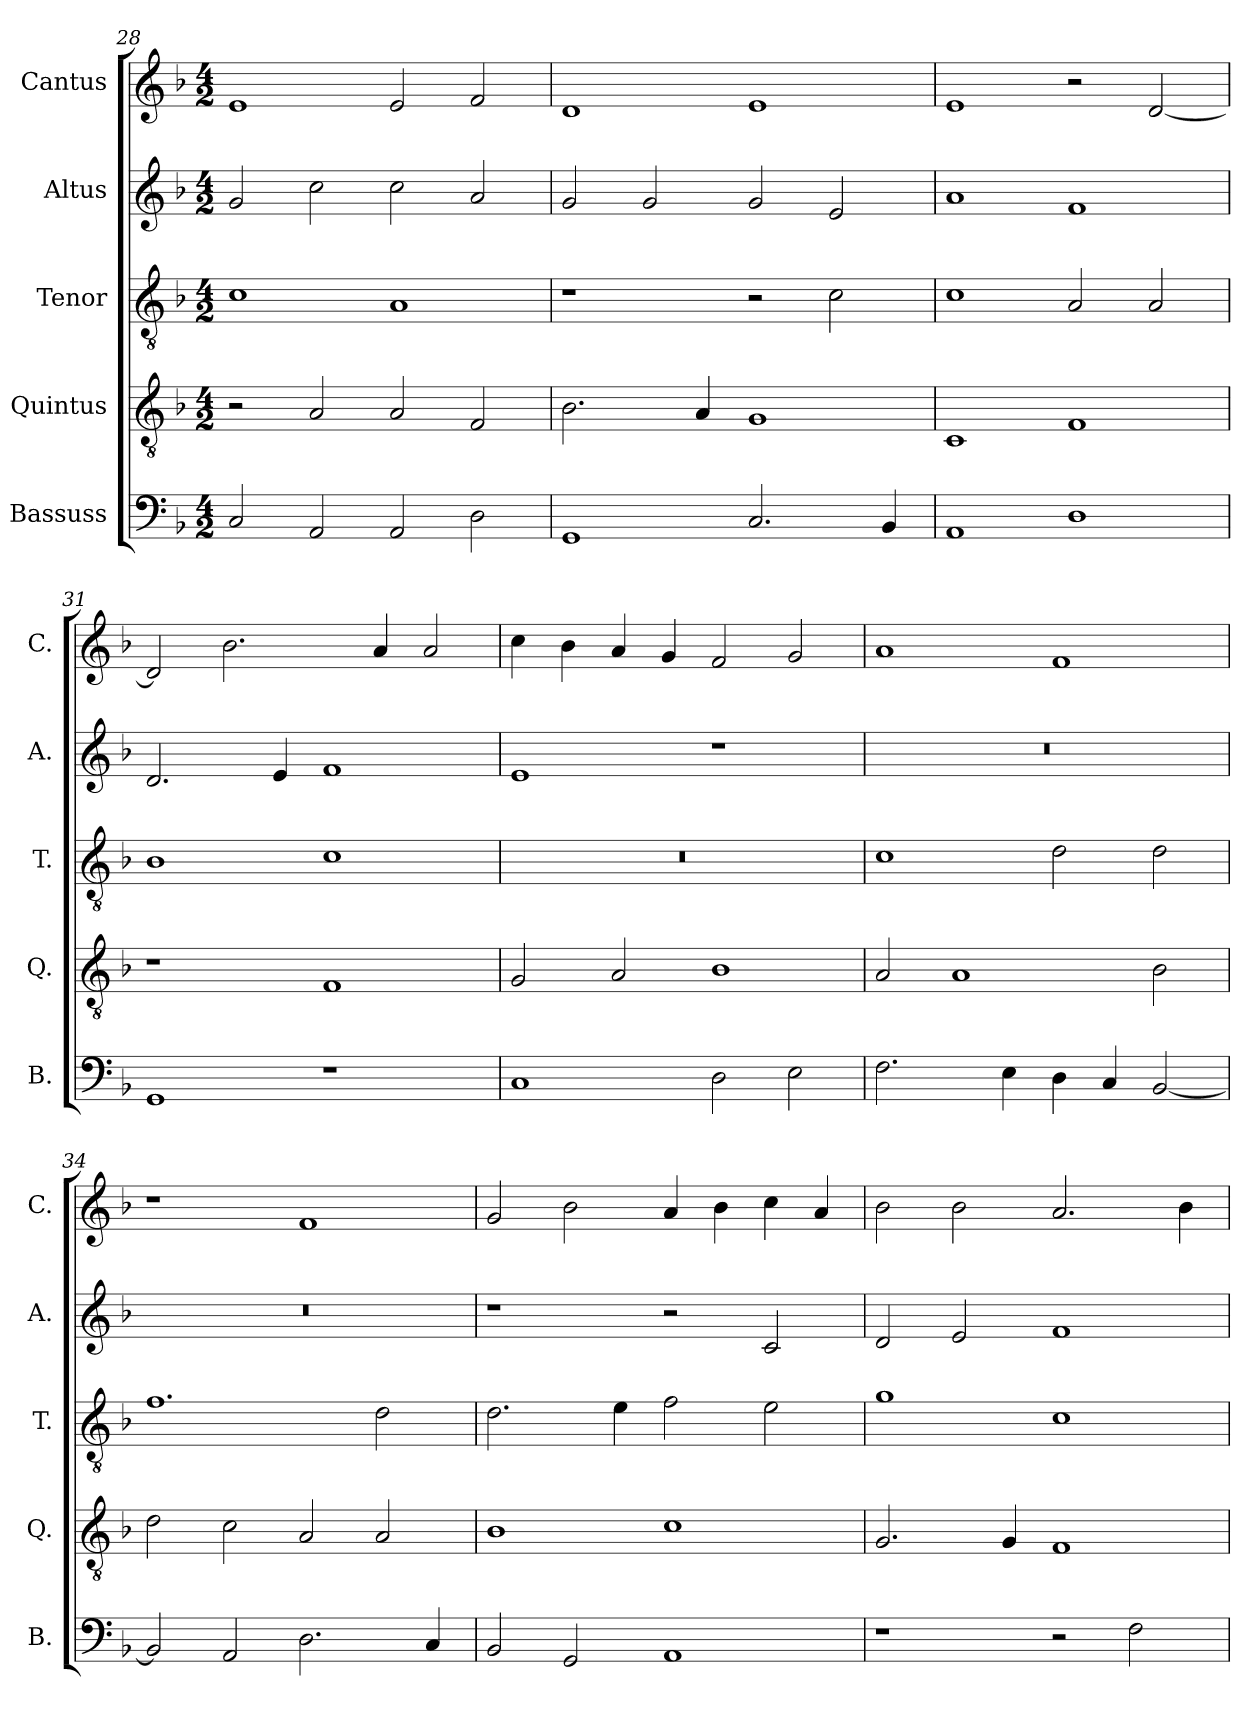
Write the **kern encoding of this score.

**kern	**kern	**kern	**kern	**kern
*part5	*part4	*part3	*part2	*part1
*staff5	*staff4	*staff3	*staff2	*staff1
*I"Bassuss	*I"Quintus	*I"Tenor	*I"Altus	*I"Cantus
*I'B.	*I'Q.	*I'T.	*I'A.	*I'C.
*clefF4	*clefGv2	*clefGv2	*clefG2	*clefG2
*k[b-]	*k[b-]	*k[b-]	*k[b-]	*k[b-]
*F:	*F:	*F:	*F:	*F:
*M4/2	*M4/2	*M4/2	*M4/2	*M4/2
=28	=28	=28	=28	=28
2C/	2r	1c	2g/	1e
2AA/	2A/	.	2cc\	.
2AA/	2A/	1A	2cc\	2e/
2D\	2F/	.	2a/	2f/
=29	=29	=29	=29	=29
1GG	2.B-\	1r	2g/	1d
.	.	.	2g/	.
.	4A/	.	.	.
2.C/	1G	2r	2g/	1e
.	.	2c\	2e/	.
4BB-/	.	.	.	.
=30	=30	=30	=30	=30
1AA	1C	1c	1a	1e
1D	1F	2A/	1f	2r
.	.	2A/	.	[2d/
=31	=31	=31	=31	=31
1GG	1r	1B-	2.d/	2d/]
.	.	.	.	2.b-\
.	.	.	4e/	.
1r	1F	1c	1f	.
.	.	.	.	4a/
.	.	.	.	2a/
=32	=32	=32	=32	=32
1C	2G/	0r	1e	4cc\
.	.	.	.	4b-\
.	2A/	.	.	4a/
.	.	.	.	4g/
2D\	1B-	.	1r	2f/
2E\	.	.	.	2g/
=33	=33	=33	=33	=33
2.F\	2A/	1c	0r	1a
.	1A	.	.	.
4E\	.	.	.	.
4D\	.	2d\	.	1f
4C/	.	.	.	.
[2BB-/	2B-\	2d\	.	.
=34	=34	=34	=34	=34
2BB-/]	2d\	1.f	0r	1r
2AA/	2c\	.	.	.
2.D\	2A/	.	.	1f
.	2A/	2d\	.	.
4C/	.	.	.	.
=35	=35	=35	=35	=35
2BB-/	1B-	2.d\	1r	2g/
2GG/	.	.	.	2b-\
.	.	4e\	.	.
1AA	1c	2f\	2r	4a/
.	.	.	.	4b-\
.	.	2e\	2c/	4cc\
.	.	.	.	4a/
=36	=36	=36	=36	=36
1r	2.G/	1g	2d/	2b-\
.	.	.	2e/	2b-\
.	4G/	.	.	.
2r	1F	1c	1f	2.a/
2F\	.	.	.	.
.	.	.	.	4b-\
=	=	=	=	=
*-	*-	*-	*-	*-
